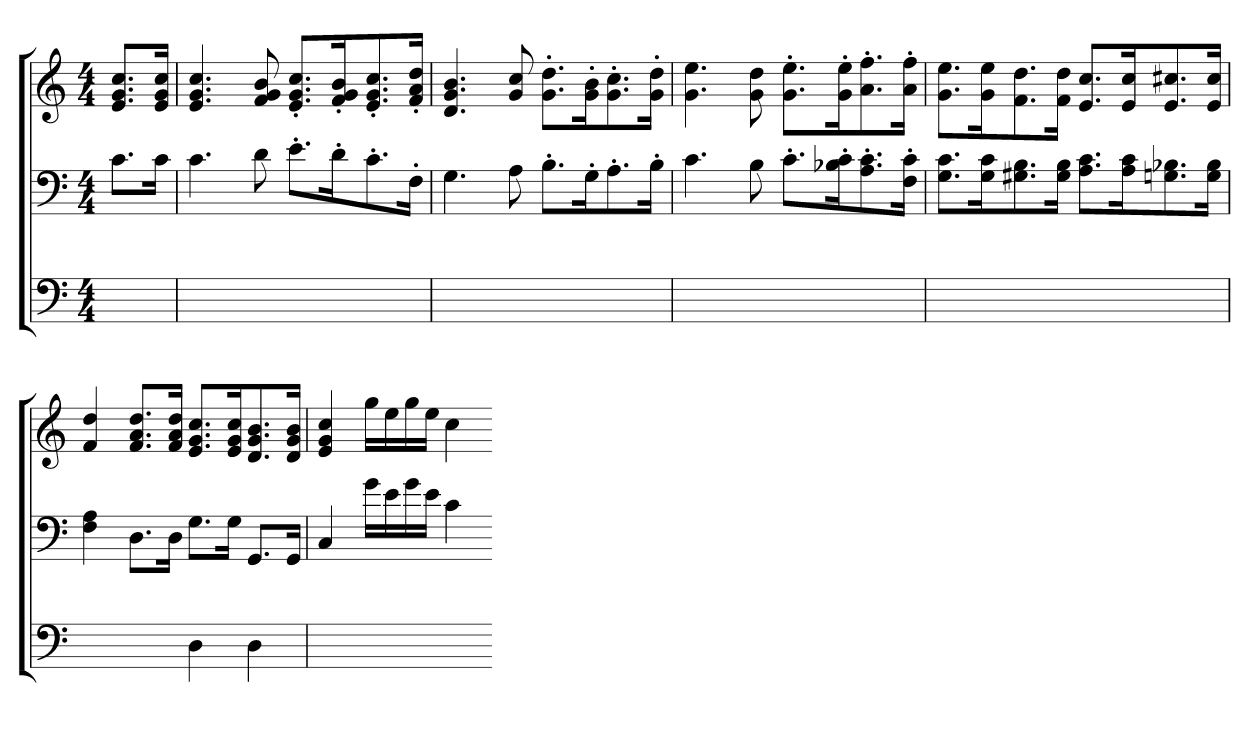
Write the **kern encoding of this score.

**kern	**kern	**kern
*part3	*part2	*part1
*staff3	*staff2	*staff1
*	*clefF4	*clefG2
*M4/4	*M4/4	*M4/4
=	=	=
4ryy	8.cL	8.e 8.g 8.ccL
.	16cJk	16e 16g 16ccJk
=	=	=
1ryy	4.c	4.e 4.g 4.cc
.	8d	8f 8g 8b
.	8.e'L	8.e' 8.g' 8.cc'L
.	16d'K	16f' 16g' 16b'K
.	8.c'	8.e' 8.g' 8.cc'
.	16F'Jk	16f' 16a' 16dd'Jk
=	=	=
1ryy	4.G	4.d 4.g 4.b
.	8A	8g 8cc
.	8.B'L	8.g' 8.dd'L
.	16G'K	16g' 16b'K
.	8.A'	8.g' 8.cc'
.	16B'Jk	16g' 16dd'Jk
=	=	=
1ryy	4.c	4.g 4.ee
.	8B	8g 8dd
.	8.c'L	8.g' 8.ee'L
.	16B-X' 16c'K	16g' 16ee'K
.	8.A' 8.c'	8.a' 8.ff'
.	16F' 16c'Jk	16a' 16ff'Jk
=	=	=
1ryy	8.G 8.cL	8.g 8.eeL
.	16G 16cK	16g 16eeK
.	8.G#X 8.B	8.f 8.dd
.	16G# 16BJk	16f 16ddJk
.	8.A 8.cL	8.e 8.ccL
.	16A 16cK	16e 16ccK
.	8.Gn 8.B-X	8.e 8.cc#X
.	16G 16B-Jk	16e 16cc#Jk
=	=	=
2ryy	4F 4A	4f 4dd
.	8.DL	8.f 8.a 8.ddL
.	16DJk	16f 16a 16ddJk
4D	8.GL	8.e 8.g 8.ccL
.	16GJk	16e 16g 16ccK
4D	8.GGL	8.d 8.g 8.b
.	16GGJk	16d 16g 16bJk
=	=	=
2.ryy	4C	4e 4g 4cc
.	16gLL	16ggLL
.	16e	16ee
.	16g	16gg
.	16eJJ	16eeJJ
.	4c	4cc
=-	=-	=-
*-	*-	*-
